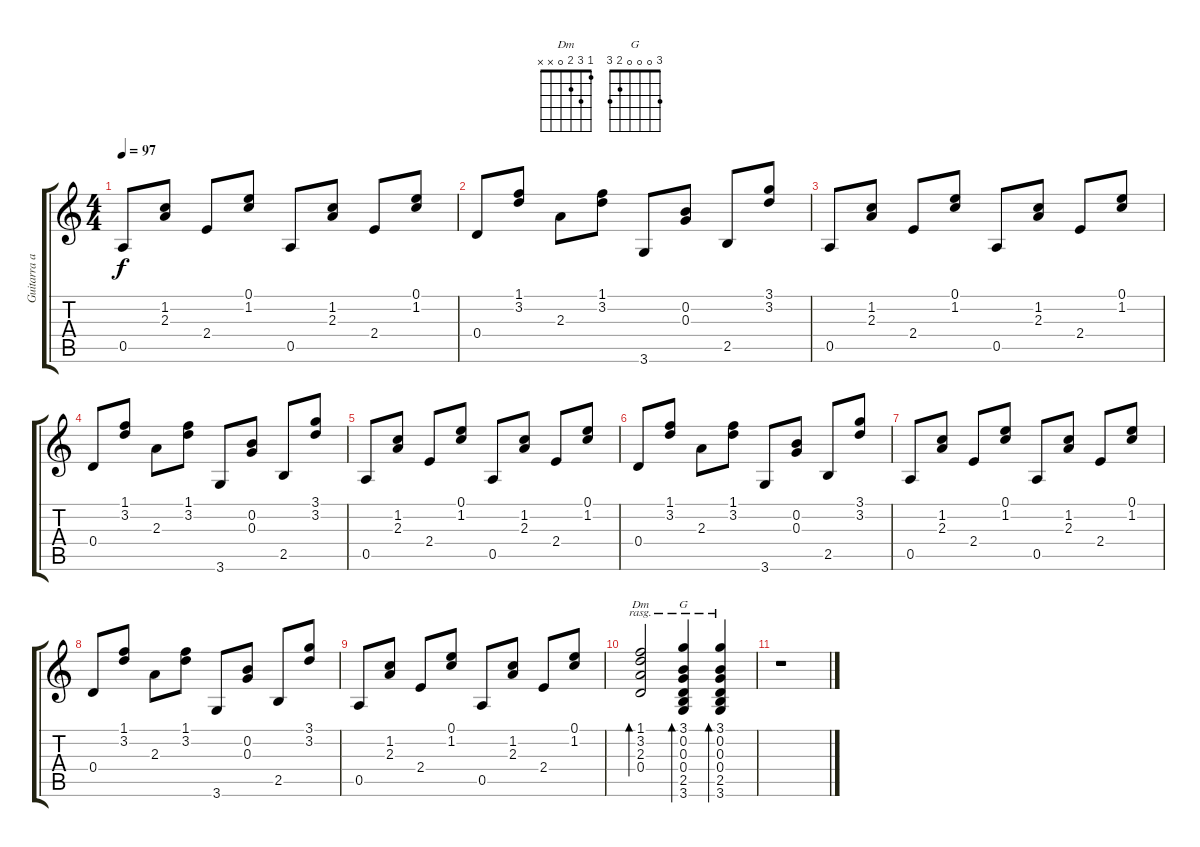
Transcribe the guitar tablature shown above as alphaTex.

\track ("Guitarra acústica" "Guitarra a") {instrument acousticguitarnylon}
\staff {score tabs}
\tuning (E4 B3 G3 D3 A2 E2) {hide}
\chord ("Dm" 1 3 2 0 x x)
\chord ("G" 3 0 0 0 2 3)
\ts (4 4)
\tempo 97
\clef g2
\ks c
0.5.8{dy f} (1.2 2.3).8 2.4.8 (0.1 1.2).8 0.5.8 (1.2 2.3).8 2.4.8 (0.1 1.2).8 |
0.4.8 (1.1 3.2).8 2.3.8 (1.1 3.2).8 3.6.8 (0.2 0.3).8 2.5.8 (3.1 3.2).8 |
0.5.8 (1.2 2.3).8 2.4.8 (0.1 1.2).8 0.5.8 (1.2 2.3).8 2.4.8 (0.1 1.2).8 |
0.4.8 (1.1 3.2).8 2.3.8 (1.1 3.2).8 3.6.8 (0.2 0.3).8 2.5.8 (3.1 3.2).8 |
0.5.8 (1.2 2.3).8 2.4.8 (0.1 1.2).8 0.5.8 (1.2 2.3).8 2.4.8 (0.1 1.2).8 |
0.4.8 (1.1 3.2).8 2.3.8 (1.1 3.2).8 3.6.8 (0.2 0.3).8 2.5.8 (3.1 3.2).8 |
0.5.8 (1.2 2.3).8 2.4.8 (0.1 1.2).8 0.5.8 (1.2 2.3).8 2.4.8 (0.1 1.2).8 |
0.4.8 (1.1 3.2).8 2.3.8 (1.1 3.2).8 3.6.8 (0.2 0.3).8 2.5.8 (3.1 3.2).8 |
0.5.8 (1.2 2.3).8 2.4.8 (0.1 1.2).8 0.5.8 (1.2 2.3).8 2.4.8 (0.1 1.2).8 |
(1.1 3.2 2.3 0.4).2{bd 120 ch "Dm" rasg ii} (3.1 0.2 0.3 0.4 2.5 3.6).4{bd 120 ch "G" rasg ii} (3.1 0.2 0.3 0.4 2.5 3.6).4{bd 120 rasg ii} |
r.1
